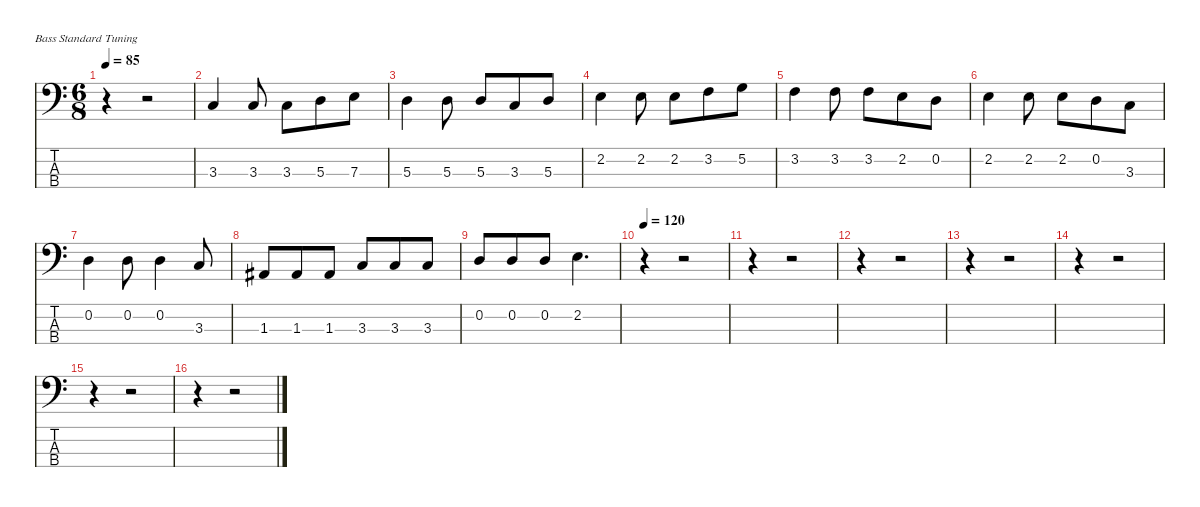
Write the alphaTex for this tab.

\defaultSystemsLayout 4
\hideDynamics
\bracketExtendMode nobrackets
\singleTrackTrackNamePolicy hidden
\multiTrackTrackNamePolicy hidden
\firstSystemTrackNameMode fullname
\firstSystemTrackNameOrientation horizontal
\otherSystemsTrackNameOrientation horizontal
\track ("Bass" "el.bs.") {instrument electricbasspick}
\staff {score tabs}
\tuning (G2 D2 A1 E1)
\ts (6 8)
\tempo 85
\clef f4
\ks c
r.4{dy f beam Down} r.2{beam Down} |
3.3.4{beam Up} 3.3.8{dy mp beam Up} 3.3.8{beam Down} 5.3.8{beam Down} 7.3.8{beam Down} |
5.3.4{beam Down} 5.3.8{beam Down} 5.3.8{beam Up} 3.3.8{beam Up} 5.3.8{beam Up} |
2.2.4{beam Down} 2.2.8{beam Down} 2.2.8{beam Down} 3.2.8{beam Down} 5.2.8{beam Down} |
3.2.4{beam Down} 3.2.8{beam Down} 3.2.8{beam Down} 2.2.8{beam Down} 0.2.8{beam Down} |
2.2.4{beam Down} 2.2.8{beam Down} 2.2.8{beam Down} 0.2.8{beam Down} 3.3.8{beam Down} |
0.2.4{beam Down} 0.2.8{beam Down} 0.2.4{beam Down} 3.3.8{beam Up} |
1.3{acc #}.8{beam Up} 1.3{acc #}.8{beam Up} 1.3{acc #}.8{beam Up} 3.3.8{beam Up} 3.3.8{beam Up} 3.3.8{beam Up} |
0.2.8{beam Up} 0.2.8{beam Up} 0.2.8{beam Up} 2.2.4{d beam Down} |
\tempo 120
r.4{beam Down} r.2{beam Down} |
r.4{beam Down} r.2{beam Down} |
r.4{beam Down} r.2{beam Down} |
r.4{beam Down} r.2{beam Down} |
r.4{beam Down} r.2{beam Down} |
r.4{beam Down} r.2{beam Down} |
r.4{beam Down} r.2{beam Down}
